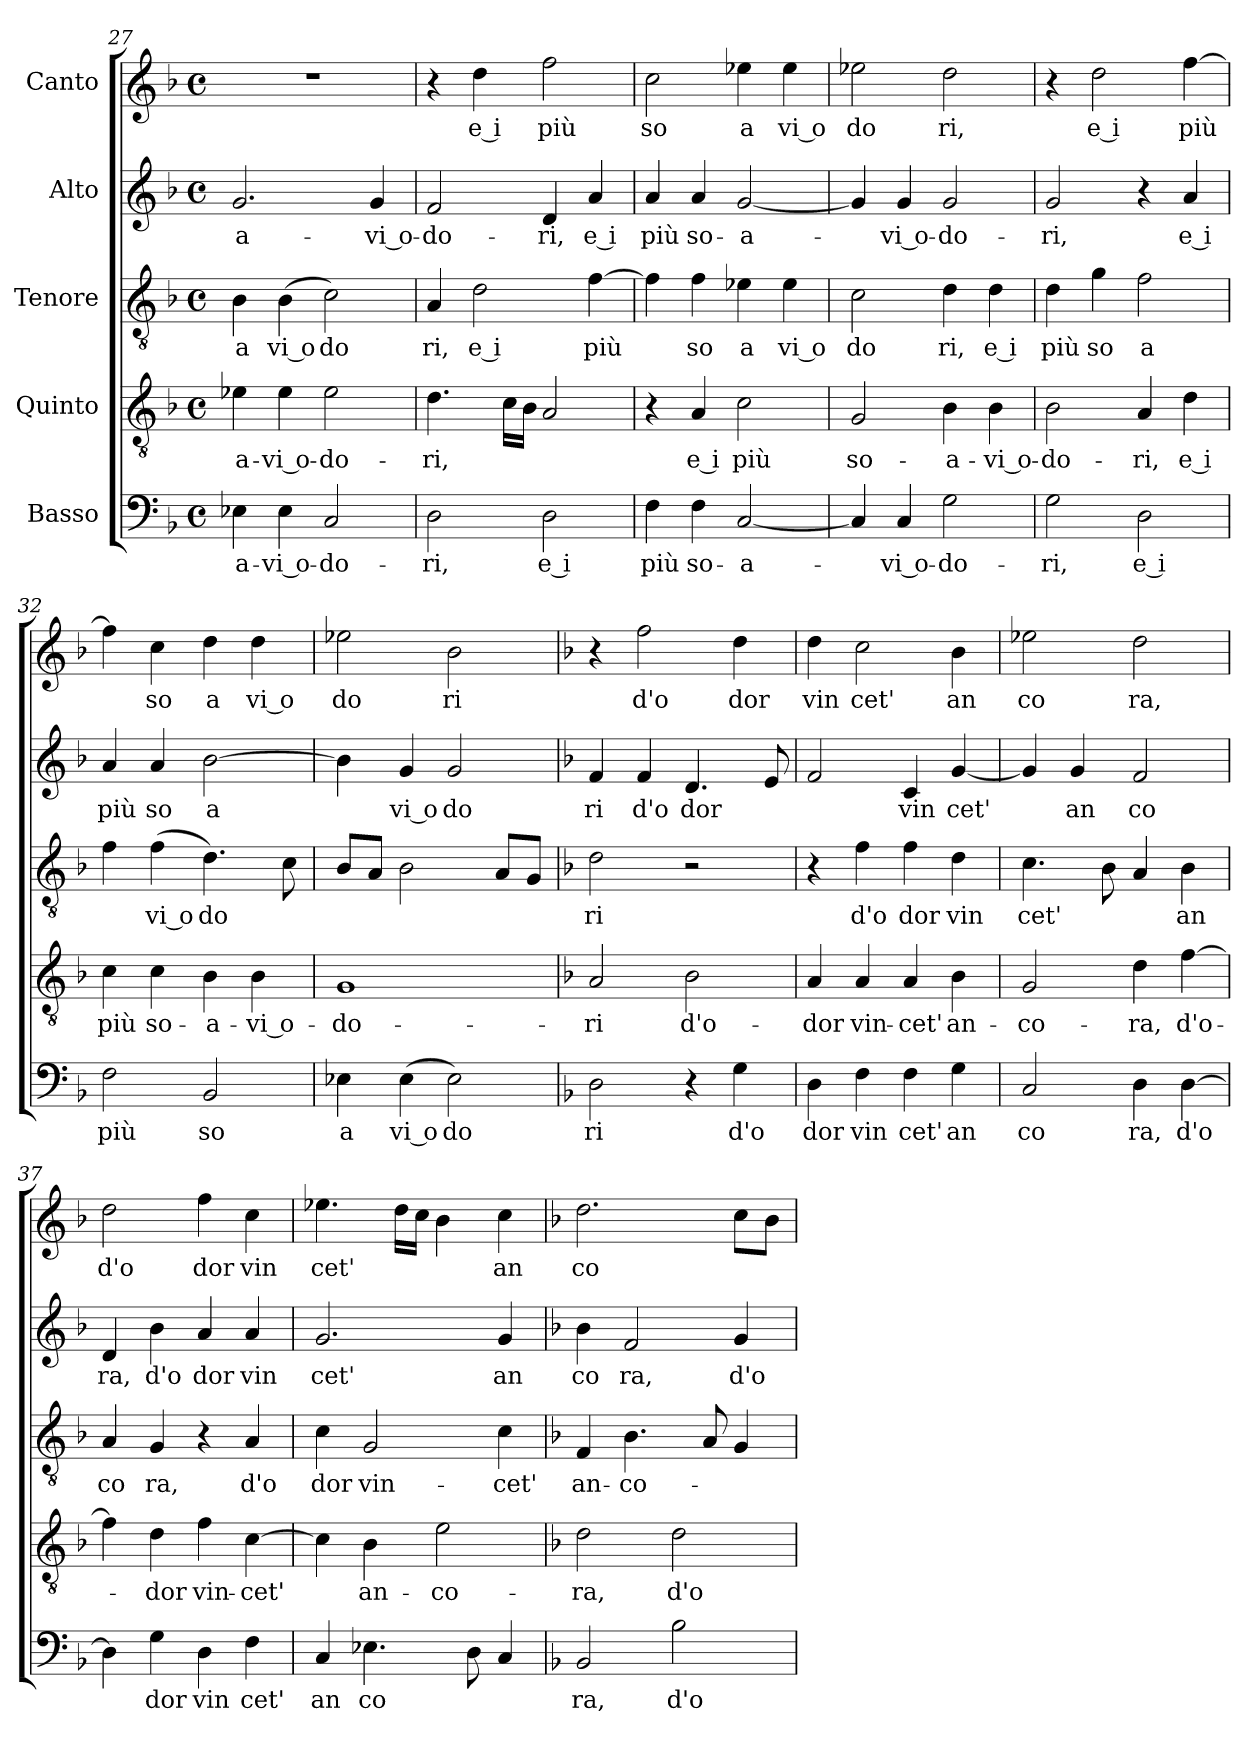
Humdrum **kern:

**kern	**text	**kern	**text	**kern	**text	**kern	**text	**kern	**text
*part5	*part5	*part4	*part4	*part3	*part3	*part2	*part2	*part1	*part1
*staff5	*staff5	*staff4	*staff4	*staff3	*staff3	*staff2	*staff2	*staff1	*staff1
*I"Basso	*	*I"Quinto	*	*I"Tenore	*	*I"Alto	*	*I"Canto	*
*clefF4	*	*clefGv2	*	*clefGv2	*	*clefG2	*	*clefG2	*
*k[b-]	*	*k[b-]	*	*k[b-]	*	*k[b-]	*	*k[b-]	*
*F:	*	*F:	*	*F:	*	*F:	*	*F:	*
*M4/4	*	*M4/4	*	*M4/4	*	*M4/4	*	*M4/4	*
*met(c)	*	*met(c)	*	*met(c)	*	*met(c)	*	*met(c)	*
=27	=27	=27	=27	=27	=27	=27	=27	=27	=27
!	!LO:LY:b:cj	!	!LO:LY:b:cj	!	!LO:LY:b:cj	!	!LO:LY:b:cj	!	!
4E-X\	-a-	4e-X\	-a-	4B-\	a	2.g/	-a-	1r	.
!	!LO:LY:b:rj	!	!LO:LY:b:rj	!	!LO:LY:b:rj	!	!	!	!
4E-\	-vi o-	4e-\	-vi o-	(<4B-\	vi o	.	.	.	.
!	!LO:LY:b:cj	!	!LO:LY:b:cj	!	!LO:LY:b:cj	!	!	!	!
2C/	-do-	2e-\	-do-	2c\)	do	.	.	.	.
!	!	!	!	!	!	!	!LO:LY:b:rj	!	!
.	.	.	.	.	.	4g/	-vi o-	.	.
=28	=28	=28	=28	=28	=28	=28	=28	=28	=28
!	!LO:LY:b:cj	!	!LO:LY:b:cj	!	!LO:LY:b:cj	!	!LO:LY:b:cj	!	!
2D\	-ri,	4.d\	-ri,	4A/	ri,	2f/	-do-	4r	.
!	!	!	!	!	!LO:LY:b:rj	!	!	!	!LO:LY:b:rj
.	.	.	.	(<2d\	e i	.	.	4dd\	e i
.	.	16c\L)	.	.	.	.	.	.	.
.	.	16B-\J	.	.	.	.	.	.	.
!	!LO:LY:b:rj	!	!	!	!	!	!LO:LY:b:cj	!	!LO:LY:b:cj
2D\	e i	2A/	.	.	.	4d/	-ri,	2ff\	più
!	!	!	!	!	!LO:LY:b	!	!LO:LY:b:rj	!	!
.	.	.	.	[>4f\	più	4a/	e i	.	.
=29	=29	=29	=29	=29	=29	=29	=29	=29	=29
!	!LO:LY:b:cj	!	!	!	!	!	!LO:LY:b:cj	!	!LO:LY:b:cj
4F\	più	4r	.	4f\]	.	4a/	più	2cc\	so
!	!LO:LY:b:cj	!	!LO:LY:b:rj	!	!LO:LY:b:cj	!	!LO:LY:b:cj	!	!
4F\	so-	4A/	e i	4f\	so	4a/	so-	.	.
!	!LO:LY:b:cj	!	!LO:LY:b:cj	!	!LO:LY:b:cj	!	!LO:LY:b:cj	!	!LO:LY:b:cj
[<2C/	-a-	2c\	più	4e-X\	a	[<2g/	-a-	4ee-X\	a
!	!	!	!	!	!LO:LY:b:rj	!	!	!	!LO:LY:b:rj
.	.	.	.	4e-\	vi o	.	.	4ee-\	vi o
=30	=30	=30	=30	=30	=30	=30	=30	=30	=30
!	!	!	!LO:LY:b:cj	!	!LO:LY:b:cj	!	!	!	!LO:LY:b:cj
4C/]	.	2G/	so-	2c\	do	4g/]	.	2ee-X\	do
!	!LO:LY:b:rj	!	!	!	!	!	!LO:LY:b:rj	!	!
4C/	-vi o-	.	.	.	.	4g/	-vi o-	.	.
!	!LO:LY:b:cj	!	!LO:LY:b:cj	!	!LO:LY:b:cj	!	!LO:LY:b:cj	!	!LO:LY:b:cj
2G\	-do-	4B-\	-a-	4d\	ri,	2g/	-do-	2dd\	ri,
!	!	!	!LO:LY:b:rj	!	!LO:LY:b:rj	!	!	!	!
.	.	4B-\)	-vi o-	(<4d\	e i	.	.	.	.
=31	=31	=31	=31	=31	=31	=31	=31	=31	=31
!	!LO:LY:b:cj	!	!LO:LY:b:cj	!	!LO:LY:b:cj	!	!LO:LY:b:cj	!	!
2G\	-ri,	2B-\	-do-	4d\	più	2g/	-ri,	4r	.
!	!	!	!	!	!LO:LY:b:cj	!	!	!	!LO:LY:b:rj
.	.	.	.	4g\	so	.	.	2dd\	e i
!	!LO:LY:b:rj	!	!LO:LY:b:cj	!	!LO:LY:b:cj	!	!	!	!
2D\	e i	4A/	-ri,	2f\	a	4r	.	.	.
!	!	!	!LO:LY:b:rj	!	!	!	!LO:LY:b:rj	!	!LO:LY:b
.	.	4d\	e i	.	.	4a/	e i	[>4ff\	più
!!LO:LB:g=z
=32	=32	=32	=32	=32	=32	=32	=32	=32	=32
!	!LO:LY:b:cj	!	!LO:LY:b:cj	!	!	!	!LO:LY:b:cj	!	!
2F\	più	4c\	più	4f\	.	4a/	più	4ff\]	.
!	!	!	!LO:LY:b:cj	!	!LO:LY:b:rj	!	!LO:LY:b:cj	!	!LO:LY:b:cj
.	.	4c\	so-	(<4f\	vi o	4a/	so	4cc\	so
!	!LO:LY:b:cj	!	!LO:LY:b:cj	!	!LO:LY:b:cj	!	!LO:LY:b:cj	!	!LO:LY:b:cj
2BB-/	so	4B-\	-a-	4.d\)	do	[>2b-\	a	4dd\	a
!	!	!	!LO:LY:b:rj	!	!	!	!	!	!LO:LY:b:rj
.	.	4B-\	-vi o-	.	.	.	.	4dd\	vi o
.	.	.	.	8c\	.	.	.	.	.
=33	=33	=33	=33	=33	=33	=33	=33	=33	=33
!	!LO:LY:b:cj	!	!LO:LY:b:cj	!	!	!	!	!	!LO:LY:b:cj
4E-\	a	1G	-do-	8B-/L	.	4b-\]	.	2ee-\	do
.	.	.	.	8A/J	.	.	.	.	.
!	!LO:LY:b:rj	!	!	!	!	!	!LO:LY:b:rj	!	!
(<4E-\	vi o	.	.	2B-\	.	4g/	vi o	.	.
!	!LO:LY:b:cj	!	!	!	!	!	!LO:LY:b:cj	!	!LO:LY:b:cj
2E-\)	do	.	.	.	.	2g/	do	2b-\	ri
.	.	.	.	8A/L	.	.	.	.	.
.	.	.	.	8G/J	.	.	.	.	.
=34	=34	=34	=34	=34	=34	=34	=34	=34	=34
*k[b-]	*	*	*	*	*	*	*	*	*
*F:	*	*	*	*	*	*	*	*	*
!	!LO:LY:b:cj	!	!LO:LY:b:cj	!	!LO:LY:b:cj	!	!LO:LY:b:cj	!	!
2D\	ri	2A/	-ri	2d\	ri	4f/	ri	4r	.
!	!	!	!	!	!	!	!LO:LY:b:cj	!	!LO:LY:b:cj
.	.	.	.	.	.	4f/	d'o	2ff\	d'o
!	!	!	!LO:LY:b:cj	!	!	!	!LO:LY:b	!	!
4r	.	2B-\	d'o-	2r	.	4.d/	dor	.	.
!	!LO:LY:b:cj	!	!	!	!	!	!	!	!LO:LY:b:cj
4G\	d'o	.	.	.	.	.	.	4dd\	dor
.	.	.	.	.	.	8e/	.	.	.
=35	=35	=35	=35	=35	=35	=35	=35	=35	=35
!	!LO:LY:b:cj	!	!LO:LY:b:cj	!	!	!	!	!	!LO:LY:b:cj
4D\	dor	4A/	-dor	4r	.	2f/	.	4dd\	vin
!	!LO:LY:b:cj	!	!LO:LY:b:cj	!	!LO:LY:b:cj	!	!	!	!LO:LY:b:cj
4F\	vin	4A/	vin-	4f\	d'o	.	.	2cc\	cet'
!	!LO:LY:b:cj	!	!LO:LY:b:cj	!	!LO:LY:b:cj	!	!LO:LY:b:cj	!	!
4F\	cet'	4A/	-cet'	4f\	dor	4c/	vin	.	.
!	!LO:LY:b:cj	!	!LO:LY:b:cj	!	!LO:LY:b:cj	!	!LO:LY:b	!	!LO:LY:b:cj
4G\	an	4B-\	an-	4d\	vin	[<4g/	cet'	4b-\	an
=36	=36	=36	=36	=36	=36	=36	=36	=36	=36
!	!LO:LY:b:cj	!	!LO:LY:b:cj	!	!LO:LY:b	!	!	!	!LO:LY:b:cj
2C/	co	2G/	-co-	4.c\	cet'	4g/]	.	2ee-\	co
!	!	!	!	!	!	!	!LO:LY:b:cj	!	!
.	.	.	.	.	.	4g/	an	.	.
.	.	.	.	8B-\	.	.	.	.	.
!	!LO:LY:b:cj	!	!LO:LY:b:cj	!	!	!	!LO:LY:b:cj	!	!LO:LY:b:cj
4D\	ra,	4d\	-ra,	4A/	.	2f/	co	2dd\	ra,
!	!LO:LY:b	!	!LO:LY:b	!	!LO:LY:b:cj	!	!	!	!
[>4D\	d'o	[>4f\	d'o-	4B-\	an	.	.	.	.
=37	=37	=37	=37	=37	=37	=37	=37	=37	=37
!	!	!	!	!	!LO:LY:b:cj	!	!LO:LY:b:cj	!	!LO:LY:b:cj
4D\]	.	4f\]	.	4A/	co	4d/	ra,	2dd\	d'o
!	!LO:LY:b:cj	!	!LO:LY:b:cj	!	!LO:LY:b:cj	!	!LO:LY:b:cj	!	!
4G\	dor	4d\	-dor	4G/	ra,	4b-\	d'o	.	.
!	!LO:LY:b:cj	!	!LO:LY:b:cj	!	!	!	!LO:LY:b:cj	!	!LO:LY:b:cj
4D\	vin	4f\	vin-	4r	.	4a/	dor	4ff\	dor
!	!LO:LY:b:cj	!	!LO:LY:b	!	!LO:LY:b:cj	!	!LO:LY:b:cj	!	!LO:LY:b:cj
4F\	cet'	[<4c\	-cet'	4A/	d'o	4a/	vin	4cc\	vin
!!LO:PB:g=z
=38	=38	=38	=38	=38	=38	=38	=38	=38	=38
!	!LO:LY:b:cj	!	!	!	!LO:LY:b:cj	!	!LO:LY:b:cj	!	!LO:LY:b
4C/	an	4c\]	.	4c\	dor	2.g/	cet'	4.ee-X\	cet'
!	!LO:LY:b:cj	!	!LO:LY:b:cj	!	!LO:LY:b:cj	!	!	!	!
4.E-X\	co	4B-\	an-	2G/	vin-	.	.	.	.
.	.	.	.	.	.	.	.	16dd\L	.
.	.	.	.	.	.	.	.	16cc\J	.
!	!	!	!LO:LY:b:cj	!	!	!	!	!	!
.	.	2e\	-co-	.	.	.	.	4b-\	.
8D\	.	.	.	.	.	.	.	.	.
!	!	!	!	!	!LO:LY:b:cj	!	!LO:LY:b:cj	!	!LO:LY:b:cj
4C/	.	.	.	4c\	-cet'	4g/	an	4cc\	an
=39	=39	=39	=39	=39	=39	=39	=39	=39	=39
*	*	*k[b-]	*	*	*	*	*	*	*
*	*	*F:	*	*	*	*	*	*	*
!	!LO:LY:b:cj	!	!LO:LY:b:cj	!	!LO:LY:b:cj	!	!LO:LY:b:cj	!	!LO:LY:b:cj
2BB-/	ra,	2d\	-ra,	4F/	an-	4b-\	co	2.dd\	co
!	!	!	!	!	!LO:LY:b:cj	!	!LO:LY:b:cj	!	!
.	.	.	.	4.B-\	-co-	2f/	ra,	.	.
!	!LO:LY:b:cj	!	!LO:LY:b:cj	!	!	!	!	!	!
2B-\	d'o	2d\	d'o-	.	.	.	.	.	.
.	.	.	.	8A/	.	.	.	.	.
!	!	!	!	!	!	!	!LO:LY:b:cj	!	!
.	.	.	.	4G/	.	4g/	d'o	8cc\L	.
.	.	.	.	.	.	.	.	8b-\J	.
=	=	=	=	=	=	=	=	=	=
*-	*-	*-	*-	*-	*-	*-	*-	*-	*-
